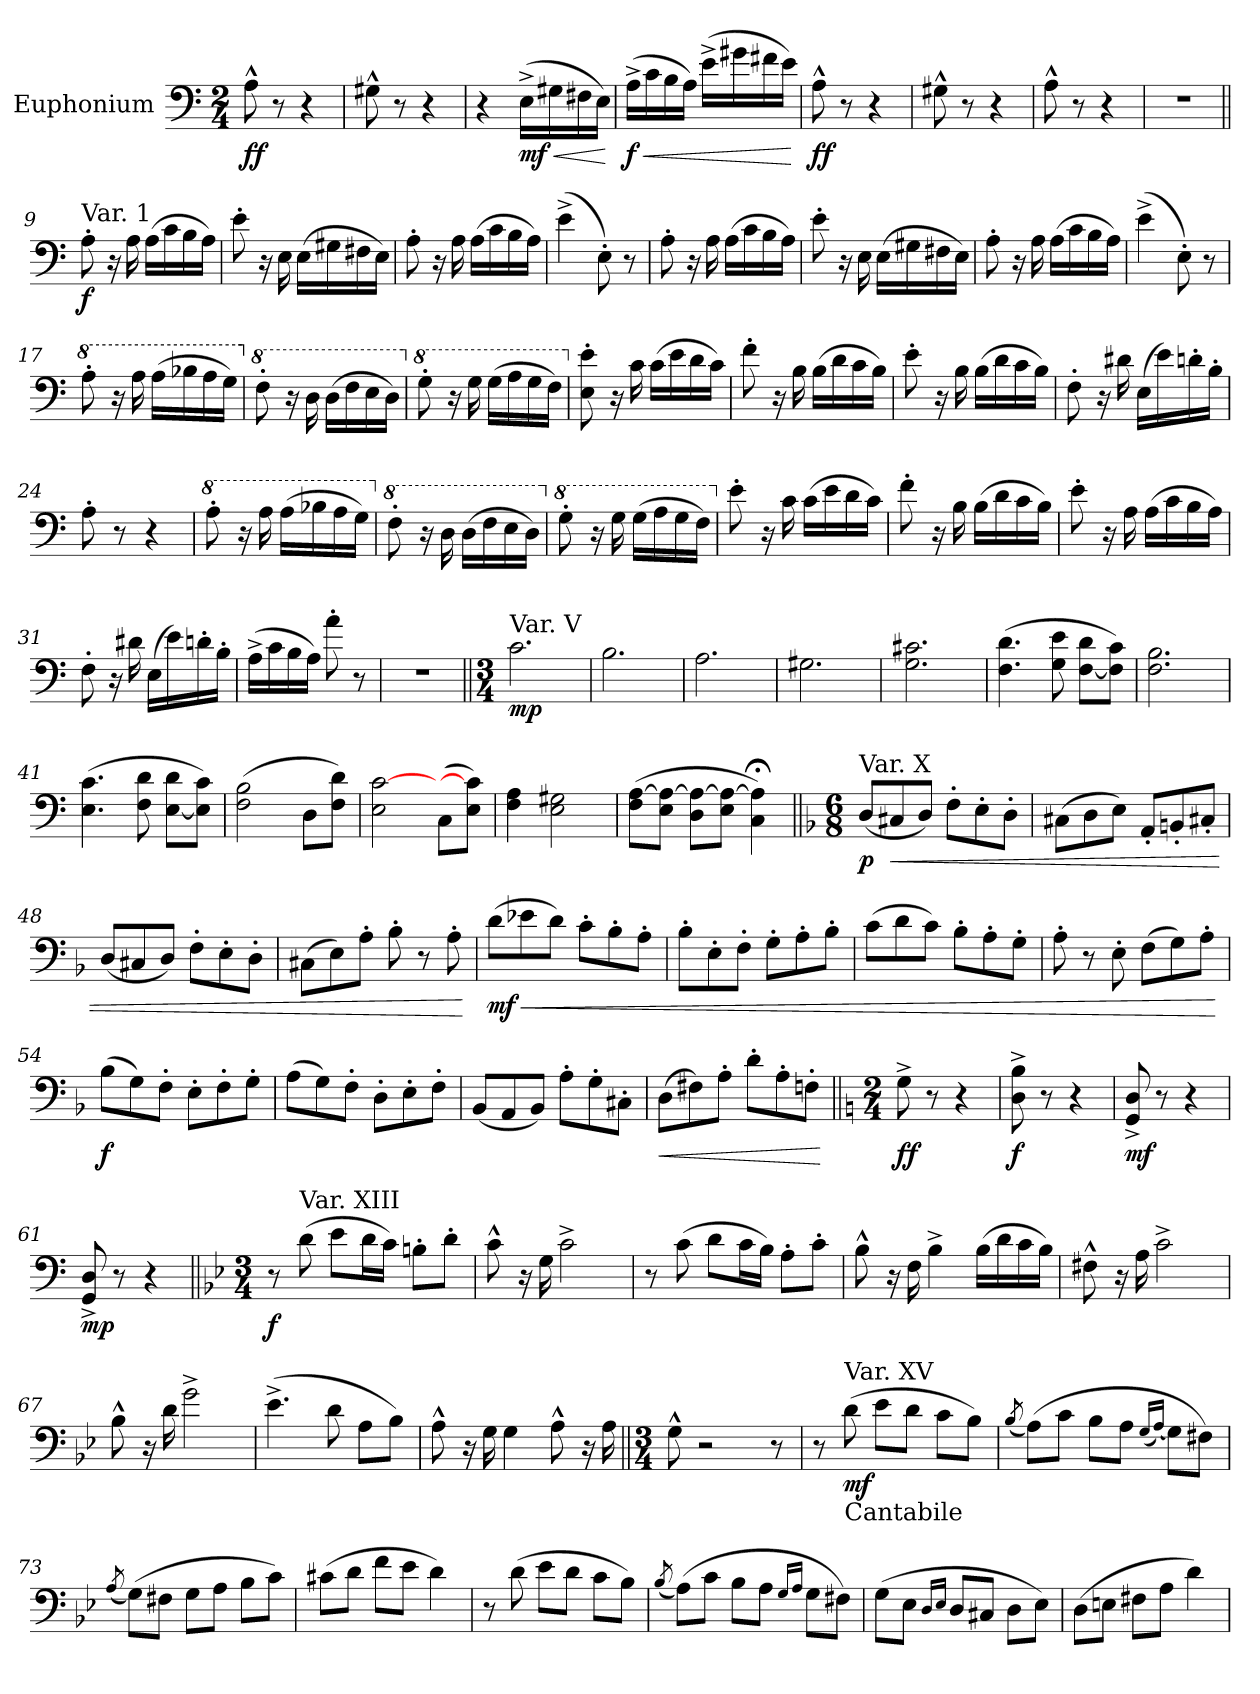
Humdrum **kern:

**kern	**dynam
*part1	*part1
*staff1	*staff1
*I"Euphonium	*
*I'Euph.	*
*clefF4	*
*k[]	*
*M2/4	*
*MM125	*
=1	=1
!	!LO:DY:b
8A^^\	ff
8r	.
4r	.
=2	=2
8G#X^^\	.
8r	.
4r	.
=3	=3
4r	.
!	!LO:HP:b
!	!LO:DY:n=1:b
(16E^\LL	< mf
16G#X\	.
16F#X\	.
16E\JJ)	.
.	[
=4	=4
!	!LO:HP:b
!	!LO:DY:n=1:b
(16A^\LL	< f
16c\	.
16B\	.
16A\JJ)	.
(16e^\LL	.
16g#X\	.
16f#X\	.
16e\JJ)	.
.	[
=5	=5
!	!LO:DY:b
8A^^\	ff
8r	.
4r	.
=6	=6
8G#X^^\	.
8r	.
4r	.
=7	=7
8A^^\	.
8r	.
4r	.
=8	=8
2r	.
!!LO:LB:g=z
=9||	=9||
!LO:TX:a:t=Var. 1	!
!	!LO:DY:b
8A'\	f
16r	.
16A\	.
(16A\LL	.
16c\	.
16B\	.
16A\JJ)	.
=10	=10
8e'\	.
16r	.
16E\	.
(16E\LL	.
16G#X\	.
16F#X\	.
16E\JJ)	.
=11	=11
8A'\	.
16r	.
16A\	.
(16A\LL	.
16c\	.
16B\	.
16A\JJ)	.
=12	=12
(4e^\	.
8E'\)	.
8r	.
=13	=13
8A'\	.
16r	.
16A\	.
(16A\LL	.
16c\	.
16B\	.
16A\JJ)	.
=14	=14
8e'\	.
16r	.
16E\	.
(16E\LL	.
16G#X\	.
16F#X\	.
16E\JJ)	.
!!LO:LB:g=z
=15	=15
8A'\	.
16r	.
16A\	.
(16A\LL	.
16c\	.
16B\	.
16A\JJ)	.
=16	=16
(4e^\	.
8E'\)	.
8r	.
=17	=17
*8va	*
8a'\	.
16r	.
16a\	.
(16a\LL	.
16b-X\	.
16a\	.
16g\JJ)	.
=18	=18
*X8va	*
*8va	*
8f'\	.
16r	.
16d\	.
(16d\LL	.
16f\	.
16e\	.
16d\JJ)	.
=19	=19
*X8va	*
*8va	*
8g'\	.
16r	.
16g\	.
(16g\LL	.
16a\	.
16g\	.
16f\JJ)	.
=20	=20
*X8va	*
8E\' 8e\'	.
16r	.
16c\	.
(16c\LL	.
16e\	.
16d\	.
16c\JJ)	.
!!LO:LB:g=z
=21	=21
8f'\	.
16r	.
16B\	.
(16B\LL	.
16d\	.
16c\	.
16B\JJ)	.
=22	=22
8e'\	.
16r	.
16B\	.
(16B\LL	.
16d\	.
16c\	.
16B\JJ)	.
=23	=23
8F'\	.
16r	.
16d#X\	.
(16E\LL	.
16e\)	.
16dn'\	.
16B'\JJ	.
=24	=24
8A'\	.
8r	.
4r	.
=25	=25
*8va	*
8a'\	.
16r	.
16a\	.
(16a\LL	.
16b-X\	.
16a\	.
16g\JJ)	.
=26	=26
*X8va	*
*8va	*
8f'\	.
16r	.
16d\	.
(16d\LL	.
16f\	.
16e\	.
16d\JJ)	.
!!LO:LB:g=z
=27	=27
*X8va	*
*8va	*
8g'\	.
16r	.
16g\	.
(16g\LL	.
16a\	.
16g\	.
16f\JJ)	.
=28	=28
*X8va	*
8e'\	.
16r	.
16c\	.
(16c\LL	.
16e\	.
16d\	.
16c\JJ)	.
=29	=29
8f'\	.
16r	.
16B\	.
(16B\LL	.
16d\	.
16c\	.
16B\JJ)	.
=30	=30
8e'\	.
16r	.
16A\	.
(16A\LL	.
16c\	.
16B\	.
16A\JJ)	.
=31	=31
8F'\	.
16r	.
16d#X\	.
(16E\LL	.
16e\)	.
16dn'\	.
16B'\JJ	.
=32	=32
(16A^\LL	.
16c\	.
16B\	.
16A\JJ)	.
8a'\	.
8r	.
!!LO:LB:g=z
=33	=33
2r	.
=34||	=34||
*M3/4	*
*MM70	*
!LO:TX:a:t=Var. V	!
!	!LO:DY:b
2.c\	mp
=35	=35
2.B\	.
=36	=36
2.A\	.
=37	=37
2.G#X\	.
=38	=38
2.G\ 2.c#X\	.
=39	=39
(4.F\ 4.d\	.
8G\ 8e\	.
[8F\ 8d\L	.
8F\] 8c\J)	.
=40	=40
2.F\ 2.B\	.
=41	=41
(4.E\ 4.c\	.
8F\ 8d\	.
[8E\ 8d\L	.
8E\] 8c\J)	.
=42	=42
(2F\ 2B\	.
8D\L	.
8F\ 8d\J)	.
=43	=43
2E\ [2c\	.
(8C\L	.
8E\ 8c\]J)	.
=44	=44
4F\ 4A\	.
2E\ 2G#X\	.
!!LO:LB:g=z
=45	=45
(8F\ [8A\L	.
8E\ 8A\_J	.
8D\ 8A\_L	.
8E\ 8A\_J	.
4C\;< 4A\];<)	.
=46||	=46||
*k[b-]	*
*M6/8	*
*MM188	*
!LO:TX:a:t=Var. X	!
!	!LO:DY:b
(8D/L	p
!	!LO:HP:b
8C#X/	<
8D/J)	.
8F'\L	.
8E'\	.
8D'\J	.
=47	=47
(8C#X\L	.
8D\	.
8E\J)	.
8AA'/L	.
8BBn'/	.
8C#X'/J	.
=48	=48
(8D/L	.
8C#X/	.
8D/J)	.
8F'\L	.
8E'\	.
8D'\J	.
=49	=49
(8C#X\L	.
8E\)	.
8A'\J	.
8B-'\	.
8r	.
8A'\	.
.	[
=50	=50
!	!LO:DY:b
(8d\L	mf
!	!LO:HP:b
8e-X\	<
8d\J)	.
8c'\L	.
8B-'\	.
8A'\J	.
!!LO:LB:g=z
=51	=51
8B-'\L	.
8E'\	.
8F'\J	.
8G'\L	.
8A'\	.
8B-'\J	.
=52	=52
(8c\L	.
8d\	.
8c\J)	.
8B-'\L	.
8A'\	.
8G'\J	.
=53	=53
8A'\	.
8r	.
8E'\	.
(8F\L	.
8G\)	.
8A'\J	.
.	[
=54	=54
!	!LO:DY:b
(8B-\L	f
8G\)	.
8F'\J	.
8E'\L	.
8F'\	.
8G'\J	.
=55	=55
(8A\L	.
8G\)	.
8F'\J	.
8D'\L	.
8E'\	.
8F'\J	.
=56	=56
(8BB-/L	.
8AA/	.
8BB-/J)	.
8A'\L	.
8G'\	.
8C#X'\J	.
!!LO:LB:g=z
=57	=57
!	!LO:HP:b
(8D\L	<
8F#X\)	.
8A'\J	.
8d'\L	.
8A'\	.
8Fn'\J	.
.	[
=58||	=58||
*k[]	*
*M2/4	*
*MM125	*
!	!LO:DY:b
8G^\	ff
8r	.
4r	.
=59	=59
!	!LO:DY:b
8D\^ 8B\^	f
8r	.
4r	.
=60	=60
!	!LO:DY:b
8GG/^ 8D/^	mf
8r	.
4r	.
=61	=61
!	!LO:DY:b
8GG/^ 8D/^	mp
8r	.
4r	.
=62||	=62||
*k[b-e-]	*
*M3/4	*
!	!LO:DY:b
8r	f
!LO:TX:a:t=Var. XIII	!
(8d\	.
8e-\L	.
16d\L	.
16c\JJ)	.
8Bn'\L	.
8d'\J	.
=63	=63
8c^^\	.
16r	.
16G\	.
2c^\	.
!!LO:PB:g=z
=64	=64
8r	.
(8c\	.
8d\L	.
16c\L	.
16B-\JJ)	.
8A'\L	.
8c'\J	.
=65	=65
8B-^^\	.
16r	.
16F\	.
4B-^\	.
(16B-\LL	.
16d\	.
16c\	.
16B-\JJ)	.
=66	=66
8F#X^^\	.
16r	.
16A\	.
2c^\	.
=67	=67
8B-^^\	.
16r	.
16d\	.
2g^\	.
=68	=68
(4.e-^\	.
8d\	.
8A\L	.
8B-\J)	.
=69	=69
8A^^\	.
16r	.
16G\	.
4G\	.
8A^^\	.
16r	.
16A\	.
=70||	=70||
*M3/4	*
8G^^\	.
2r	.
8r	.
!!LO:LB:g=z
=71	=71
8r	.
*MM55	*
!LO:TX:a:t=Var. XV	!
!LO:TX:b:t=Cantabile	!
!	!LO:DY:b
(8d\	mf
8e-\L	.
8d\J	.
8c\L	.
8B-\J)	.
=72	=72
(8qB-/	.
(8A\L)	.
8c\J	.
8B-\L	.
8A\J	.
(16qG/LL	.
(16qA/JJ)	.
8G\L)	.
8F#X\J)	.
=73	=73
(8qA/	.
(8G\L)	.
8F#X\J	.
8G\L	.
8A\J	.
8B-\L	.
8c\J)	.
=74	=74
(8c#X\L	.
8d\J	.
8f\L	.
8e-\J	.
4d\)	.
=75	=75
8r	.
(8d\	.
8e-\L	.
8d\J	.
8c\L	.
8B-\J)	.
!!LO:LB:g=z
=76	=76
(8qB-/	.
(8A\L)	.
8c\J	.
8B-\L	.
8A\J	.
16qG/LL	.
16qA/JJ	.
8G\L	.
8F#X\J)	.
=77	=77
(8G\L	.
8E-\J	.
16qD/LL	.
16qE-/JJ	.
8D/L	.
8C#X/J	.
8D\L	.
8E-\J)	.
=78	=78
(8D\L	.
8En\J	.
8F#X\L	.
8A\J	.
4d\)	.
=	=
*-	*-
